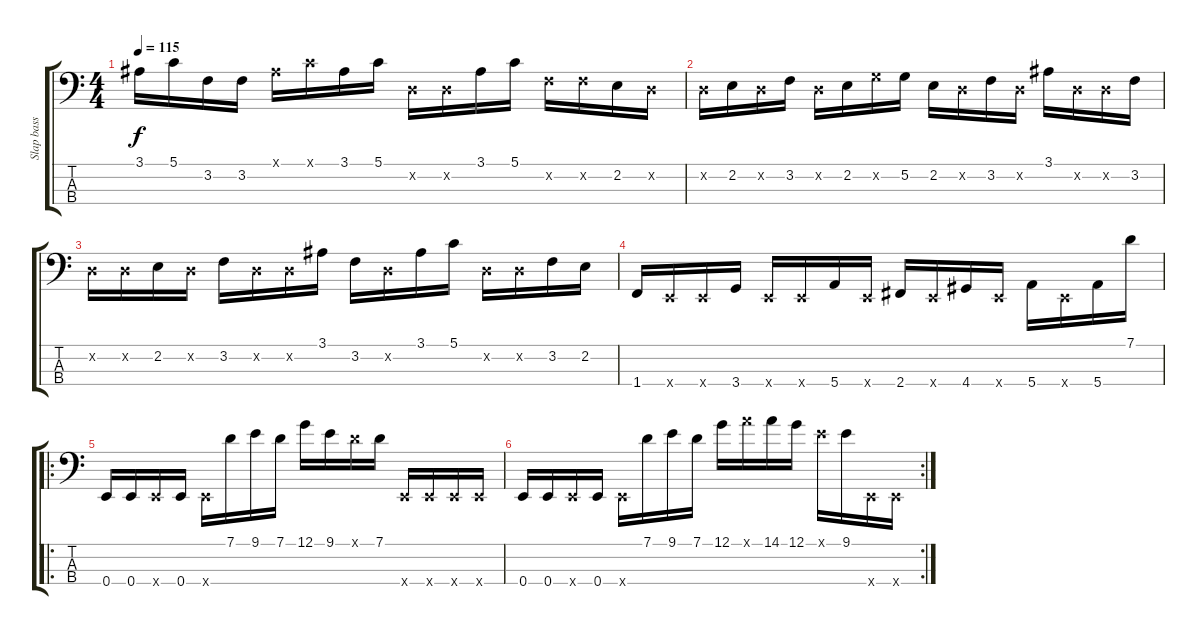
\track ("Slap bass" "Slap bass") {instrument slapbass1}
\staff {score tabs}
\tuning (G2 D2 A1 E1) {hide}
\ts (4 4)
\tempo 115
\clef f4
\ks c
3.1.16{dy f} 5.1.16 3.2.16 3.2.16 3.1{x}.16 5.1{x}.16 3.1.16 5.1.16 0.2{x}.16 0.2{x}.16 3.1.16 5.1.16 3.2{x}.16 3.2{x}.16 2.2.16 0.2{x}.16 |
0.2{x}.16 2.2.16 0.2{x}.16 3.2.16 0.2{x}.16 2.2.16 5.2{x}.16 5.2.16 2.2.16 0.2{x}.16 3.2.16 0.2{x}.16 3.1.16 0.2{x}.16 0.2{x}.16 3.2.16 |
0.2{x}.16 0.2{x}.16 2.2.16 0.2{x}.16 3.2.16 0.2{x}.16 0.2{x}.16 3.1.16 3.2.16 0.2{x}.16 3.1.16 5.1.16 0.2{x}.16 0.2{x}.16 3.2.16 2.2.16 |
1.4.16 0.4{x}.16 0.4{x}.16 3.4.16 0.4{x}.16 0.4{x}.16 5.4.16 0.4{x}.16 2.4.16 0.4{x}.16 4.4.16 0.4{x}.16 5.4.16 0.4{x}.16 5.4.16 7.1.16 |
\ro
0.4.16 0.4.16 0.4{x}.16 0.4.16 0.4{x}.16 7.1.16 9.1.16 7.1.16 12.1.16 9.1.16 7.1{x}.16 7.1.16 0.4{x}.16 0.4{x}.16 0.4{x}.16 0.4{x}.16 |
\rc 2
0.4.16 0.4.16 0.4{x}.16 0.4.16 0.4{x}.16 7.1.16 9.1.16 7.1.16 12.1.16 14.1{x}.16 14.1.16 12.1.16 9.1{x}.16 9.1.16 0.4{x}.16 0.4{x}.16
